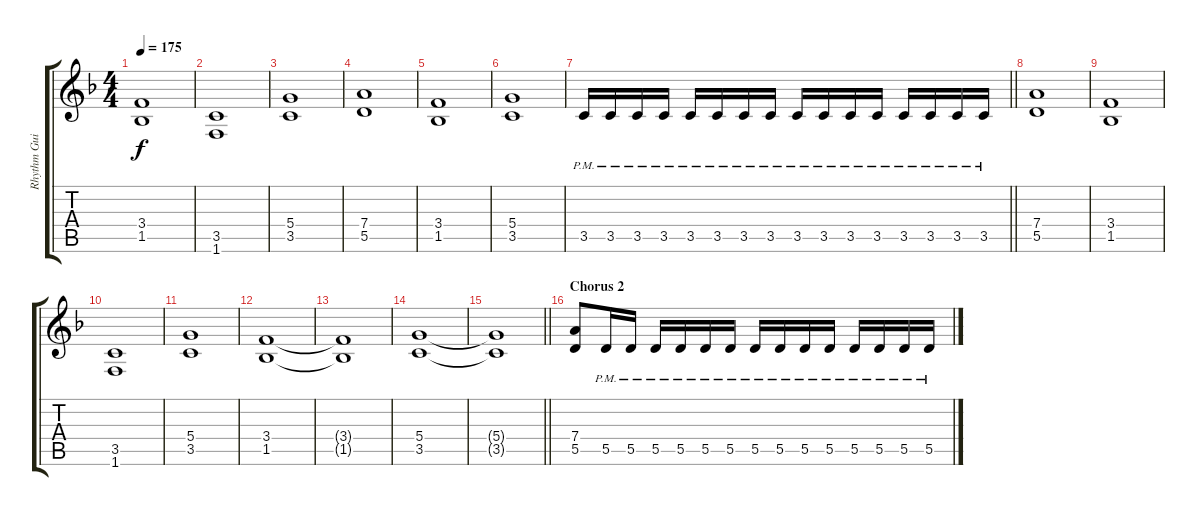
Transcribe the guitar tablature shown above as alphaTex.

\track ("Rhythm Guitar 1: Juha-Pekka Alanen" "Rhythm Gui") {instrument distortionguitar}
\staff {score tabs}
\tuning (E4 B3 G3 D3 A2 E2) {hide}
\ts (4 4)
\tempo 175
\clef g2
\ks dminor
(3.4 1.5).1{dy f} |
(3.5 1.6).1 |
(5.4 3.5).1 |
(7.4 5.5).1 |
(3.4 1.5).1 |
(5.4 3.5).1 |
\barLineRight lightlight
3.5{pm}.16 3.5{pm}.16 3.5{pm}.16 3.5{pm}.16 3.5{pm}.16 3.5{pm}.16 3.5{pm}.16 3.5{pm}.16 3.5{pm}.16 3.5{pm}.16 3.5{pm}.16 3.5{pm}.16 3.5{pm}.16 3.5{pm}.16 3.5{pm}.16 3.5{pm}.16 |
(7.4 5.5).1 |
(3.4 1.5).1 |
(3.5 1.6).1 |
(5.4 3.5).1 |
(3.4 1.5).1 |
(3.4{t} 1.5{t}).1 |
(5.4 3.5).1 |
\barLineRight lightlight
(5.4{t} 3.5{t}).1 |
\section ("" "Chorus 2")
(7.4 5.5).8 5.5{pm}.16 5.5{pm}.16 5.5{pm}.16 5.5{pm}.16 5.5{pm}.16 5.5{pm}.16 5.5{pm}.16 5.5{pm}.16 5.5{pm}.16 5.5{pm}.16 5.5{pm}.16 5.5{pm}.16 5.5{pm}.16 5.5{pm}.16
